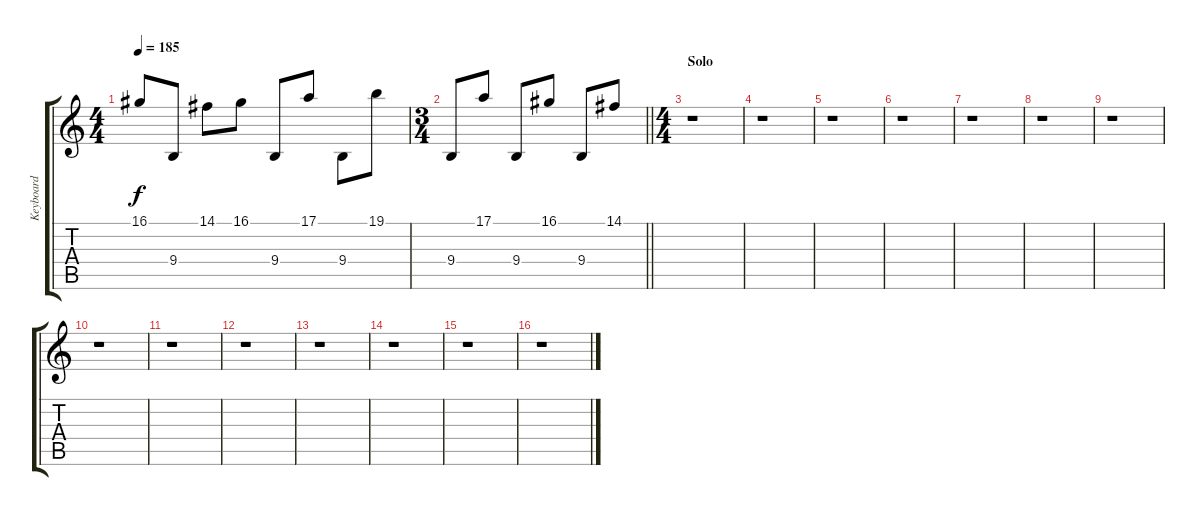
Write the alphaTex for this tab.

\track ("Keyboard" "Keyboard") {instrument lead2sawtooth}
\staff {score tabs}
\tuning (E4 B3 G3 D3 A2 E2) {hide}
\ts (4 4)
\tempo 185
\clef g2
\ks c
16.1.8{dy f} 9.4.8 14.1.8 16.1.8 9.4.8 17.1.8 9.4.8 19.1.8 |
\ts (3 4)
\barLineRight lightlight
9.4.8 17.1.8 9.4.8 16.1.8 9.4.8 14.1.8 |
\ts (4 4)
\section ("" "Solo")
r.1 |
r.1 |
r.1 |
r.1 |
r.1 |
r.1 |
r.1 |
r.1 |
r.1 |
r.1 |
r.1 |
r.1 |
r.1 |
r.1
